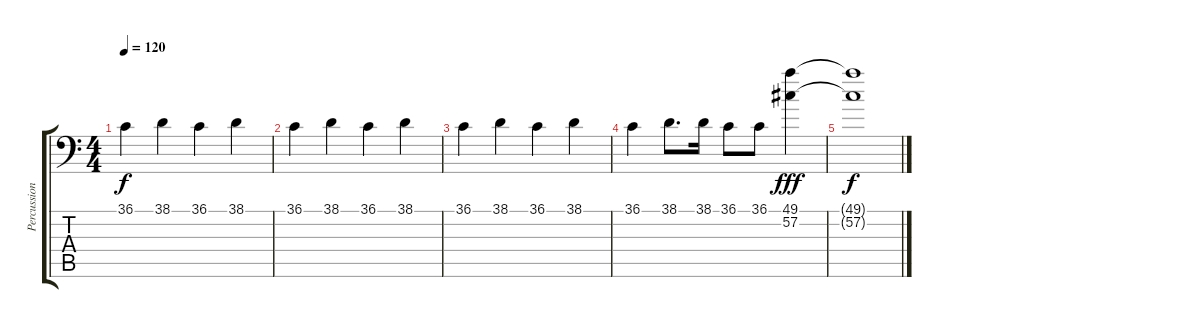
\track ("Percussion" "Percussion") {instrument acousticgrandpiano}
\staff {score tabs}
\tuning (C-1 C-1 C-1 C-1 C-1 C-1) {hide}
\ts (4 4)
\tempo 120
\clef f4
\ks c
36.1.4{dy f} 38.1.4 36.1.4 38.1.4 |
36.1.4 38.1.4 36.1.4 38.1.4 |
36.1.4 38.1.4 36.1.4 38.1.4 |
36.1.4 38.1.8{d} 38.1.16 36.1.8 36.1.8 (49.1 57.2).4{dy fff} |
(49.1{t} 57.2{t}).1{dy f}
